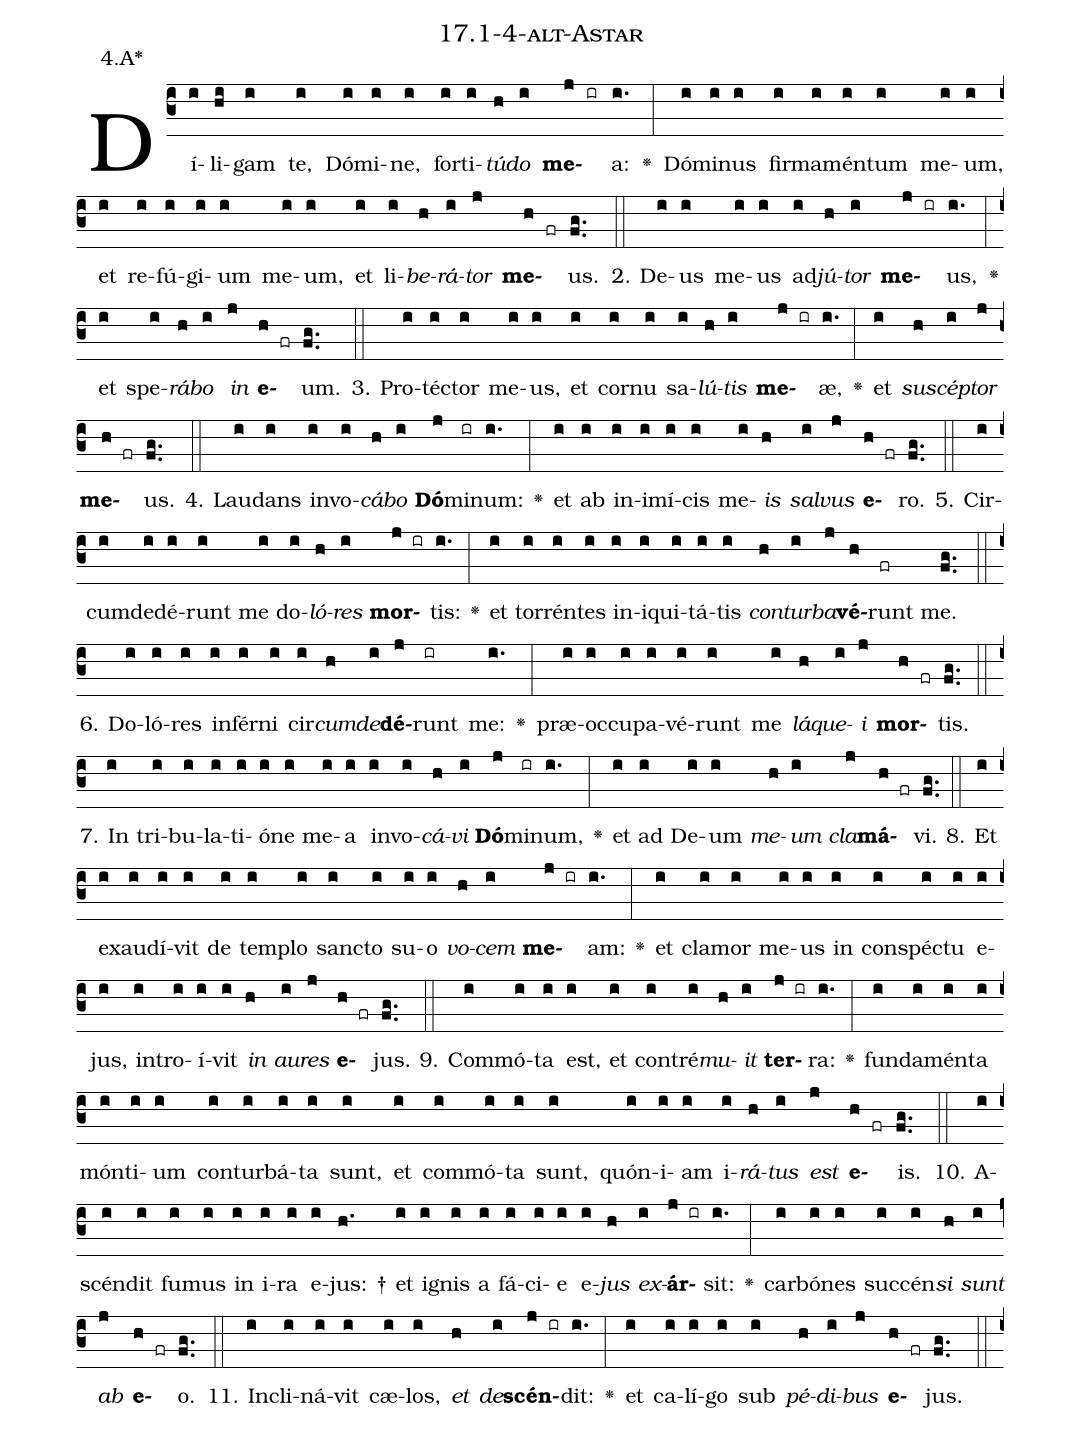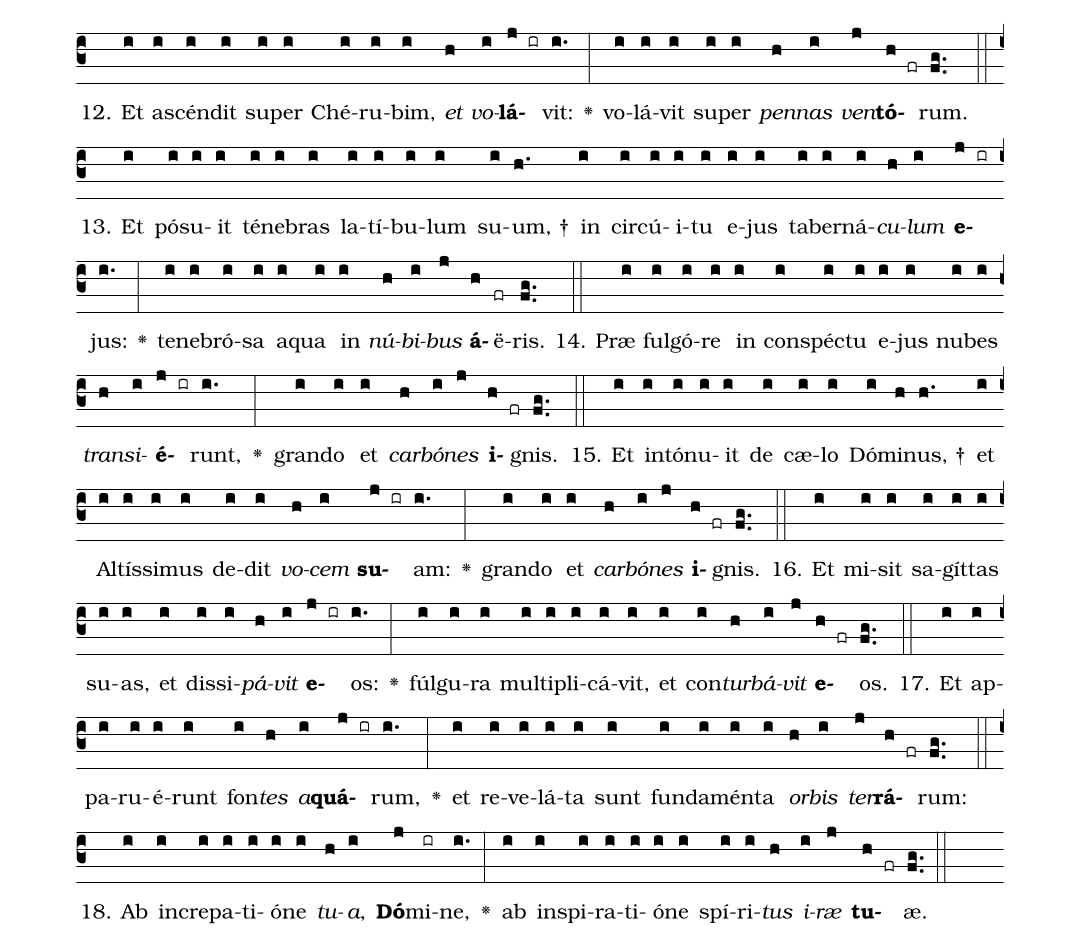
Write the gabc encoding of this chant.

name: 17.1-4-alt-Astar;
annotation: 4.A*;
%%
(c3)Dí(i)li(hi)gam(i) te,(i) Dó(i)mi(i)ne,(i) for(i)ti(i)<i>tú</i>(h)<i>do</i>(i) <b>me</b>(j ir)a:(i.) <v>\greheightstar</v>(:) Dó(i)mi(i)nus(i) fir(i)ma(i)mén(i)tum(i) me(i)um,(i) et(i) re(i)fú(i)gi(i)um(i) me(i)um,(i) et(i) li(i)<i>be</i>(h)<i>rá</i>(i)<i>tor</i>(j) <b>me</b>(h fr)us.(fg..) (::)
2. De(i)us(i) me(i)us(i) ad(i)<i>jú</i>(h)<i>tor</i>(i) <b>me</b>(j ir)us,(i.) <v>\greheightstar</v>(:) et(i) spe(i)<i>rá</i>(h)<i>bo</i>(i) <i>in</i>(j) <b>e</b>(h fr)um.(fg..) (::)
3. Pro(i)téc(i)tor(i) me(i)us,(i) et(i) cor(i)nu(i) sa(i)<i>lú</i>(h)<i>tis</i>(i) <b>me</b>(j ir)æ,(i.) <v>\greheightstar</v>(:) et(i) <i>su</i>(h)<i>scép</i>(i)<i>tor</i>(j) <b>me</b>(h fr)us.(fg..) (::)
4. Lau(i)dans(i) in(i)vo(i)<i>cá</i>(h)<i>bo</i>(i) <b>Dó</b>(j)mi(ir)num:(i.) <v>\greheightstar</v>(:) et(i) ab(i) in(i)i(i)mí(i)cis(i) me(i)<i>is</i>(h) <i>sal</i>(i)<i>vus</i>(j) <b>e</b>(h fr)ro.(fg..) (::)
5. Cir(i)cum(i)de(i)dé(i)runt(i) me(i) do(i)<i>ló</i>(h)<i>res</i>(i) <b>mor</b>(j ir)tis:(i.) <v>\greheightstar</v>(:) et(i) tor(i)rén(i)tes(i) in(i)i(i)qui(i)tá(i)tis(i) <i>con</i>(h)<i>tur</i>(i)<i>ba</i>(j)<b>vé</b>(h)runt(fr) me.(fg..) (::)
6. Do(i)ló(i)res(i) in(i)fér(i)ni(i) cir(i)<i>cum</i>(h)<i>de</i>(i)<b>dé</b>(j)runt(ir) me:(i.) <v>\greheightstar</v>(:) præ(i)oc(i)cu(i)pa(i)vé(i)runt(i) me(i) <i>lá</i>(h)<i>que</i>(i)<i>i</i>(j) <b>mor</b>(h fr)tis.(fg..) (::)
7. In(i) tri(i)bu(i)la(i)ti(i)ó(i)ne(i) me(i)a(i) in(i)vo(i)<i>cá</i>(h)<i>vi</i>(i) <b>Dó</b>(j)mi(ir)num,(i.) <v>\greheightstar</v>(:) et(i) ad(i) De(i)um(i) <i>me</i>(h)<i>um</i>(i) <i>cla</i>(j)<b>má</b>(h fr)vi.(fg..) (::)
8. Et(i) ex(i)au(i)dí(i)vit(i) de(i) tem(i)plo(i) sanc(i)to(i) su(i)o(i) <i>vo</i>(h)<i>cem</i>(i) <b>me</b>(j ir)am:(i.) <v>\greheightstar</v>(:) et(i) cla(i)mor(i) me(i)us(i) in(i) con(i)spéc(i)tu(i) e(i)jus,(i) in(i)tro(i)í(i)vit(i) <i>in</i>(h) <i>au</i>(i)<i>res</i>(j) <b>e</b>(h fr)jus.(fg..) (::)
9. Com(i)mó(i)ta(i) est,(i) et(i) con(i)tré(i)<i>mu</i>(h)<i>it</i>(i) <b>ter</b>(j ir)ra:(i.) <v>\greheightstar</v>(:) fun(i)da(i)mén(i)ta(i) món(i)ti(i)um(i) con(i)tur(i)bá(i)ta(i) sunt,(i) et(i) com(i)mó(i)ta(i) sunt,(i) quón(i)i(i)am(i) i(i)<i>rá</i>(h)<i>tus</i>(i) <i>est</i>(j) <b>e</b>(h fr)is.(fg..) (::)
10. A(i)scén(i)dit(i) fu(i)mus(i) in(i) i(i)ra(i) e(i)jus: †(h.) et(i) i(i)gnis(i) a(i) fá(i)ci(i)e(i) e(i)<i>jus</i>(h) <i>ex</i>(i)<b>ár</b>(j ir)sit:(i.) <v>\greheightstar</v>(:) car(i)bó(i)nes(i) suc(i)cén(i)<i>si</i>(h) <i>sunt</i>(i) <i>ab</i>(j) <b>e</b>(h fr)o.(fg..) (::)
11. In(i)cli(i)ná(i)vit(i) cæ(i)los,(i) <i>et</i>(h) <i>de</i>(i)<b>scén</b>(j ir)dit:(i.) <v>\greheightstar</v>(:) et(i) ca(i)lí(i)go(i) sub(i) <i>pé</i>(h)<i>di</i>(i)<i>bus</i>(j) <b>e</b>(h fr)jus.(fg..) (::)
12. Et(i) a(i)scén(i)dit(i) su(i)per(i) Ché(i)ru(i)bim,(i) <i>et</i>(h) <i>vo</i>(i)<b>lá</b>(j ir)vit:(i.) <v>\greheightstar</v>(:) vo(i)lá(i)vit(i) su(i)per(i) <i>pen</i>(h)<i>nas</i>(i) <i>ven</i>(j)<b>tó</b>(h fr)rum.(fg..) (::)
13. Et(i) pó(i)su(i)it(i) té(i)ne(i)bras(i) la(i)tí(i)bu(i)lum(i) su(i)um, †(h.) in(i) cir(i)cú(i)i(i)tu(i) e(i)jus(i) ta(i)ber(i)ná(i)<i>cu</i>(h)<i>lum</i>(i) <b>e</b>(j ir)jus:(i.) <v>\greheightstar</v>(:) te(i)ne(i)bró(i)sa(i) a(i)qua(i) in(i) <i>nú</i>(h)<i>bi</i>(i)<i>bus</i>(j) <b>á</b>(h)ë(fr)ris.(fg..) (::)
14. Præ(i) ful(i)gó(i)re(i) in(i) con(i)spéc(i)tu(i) e(i)jus(i) nu(i)bes(i) <i>trans</i>(h)<i>i</i>(i)<b>é</b>(j ir)runt,(i.) <v>\greheightstar</v>(:) gran(i)do(i) et(i) <i>car</i>(h)<i>bó</i>(i)<i>nes</i>(j) <b>i</b>(h fr)gnis.(fg..) (::)
15. Et(i) in(i)tó(i)nu(i)it(i) de(i) cæ(i)lo(i) Dó(i)mi(h)nus, †(h.) et(i) Al(i)tís(i)si(i)mus(i) de(i)dit(i) <i>vo</i>(h)<i>cem</i>(i) <b>su</b>(j ir)am:(i.) <v>\greheightstar</v>(:) gran(i)do(i) et(i) <i>car</i>(h)<i>bó</i>(i)<i>nes</i>(j) <b>i</b>(h fr)gnis.(fg..) (::)
16. Et(i) mi(i)sit(i) sa(i)gít(i)tas(i) su(i)as,(i) et(i) dis(i)si(i)<i>pá</i>(h)<i>vit</i>(i) <b>e</b>(j ir)os:(i.) <v>\greheightstar</v>(:) fúl(i)gu(i)ra(i) mul(i)ti(i)pli(i)cá(i)vit,(i) et(i) con(i)<i>tur</i>(h)<i>bá</i>(i)<i>vit</i>(j) <b>e</b>(h fr)os.(fg..) (::)
17. Et(i) ap(i)pa(i)ru(i)é(i)runt(i) fon(i)<i>tes</i>(h) <i>a</i>(i)<b>quá</b>(j ir)rum,(i.) <v>\greheightstar</v>(:) et(i) re(i)ve(i)lá(i)ta(i) sunt(i) fun(i)da(i)mén(i)ta(i) <i>or</i>(h)<i>bis</i>(i) <i>ter</i>(j)<b>rá</b>(h fr)rum:(fg..) (::)
18. Ab(i) in(i)cre(i)pa(i)ti(i)ó(i)ne(i) <i>tu</i>(h)<i>a</i>,(i) <b>Dó</b>(j)mi(ir)ne,(i.) <v>\greheightstar</v>(:) ab(i) in(i)spi(i)ra(i)ti(i)ó(i)ne(i) spí(i)ri(i)<i>tus</i>(h) <i>i</i>(i)<i>ræ</i>(j) <b>tu</b>(h fr)æ.(fg..) (::)
